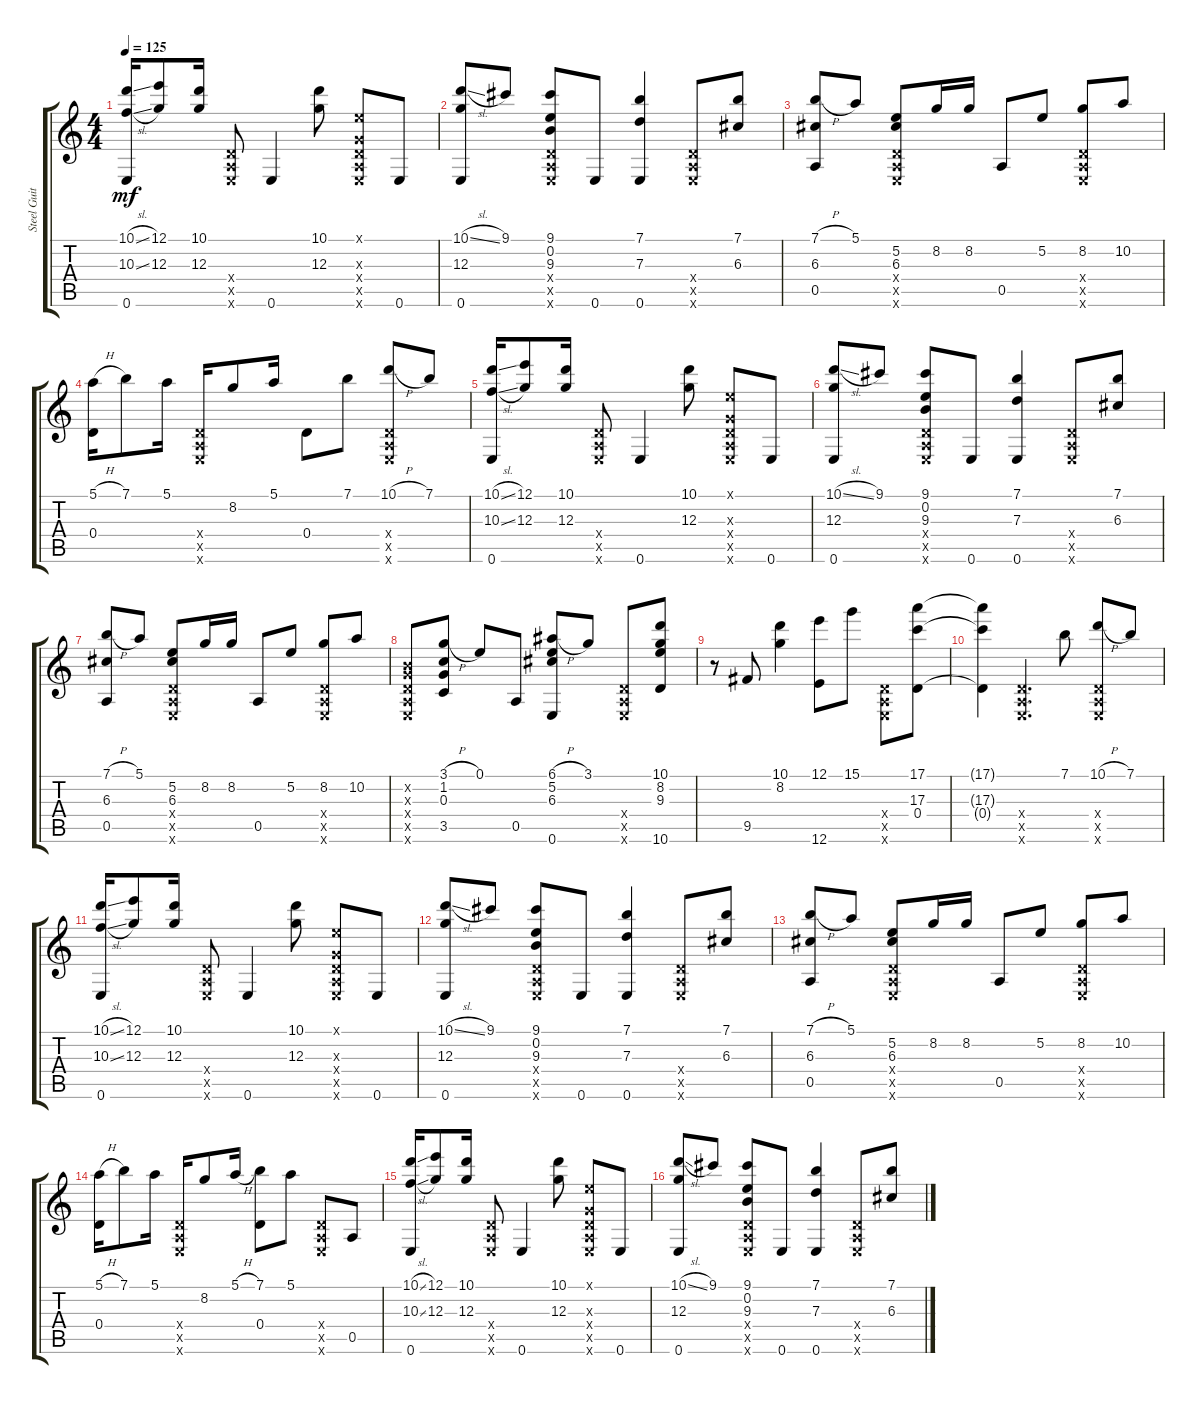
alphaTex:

\track ("Steel Guitar" "Steel Guit") {instrument acousticguitarsteel}
\staff {score tabs}
\tuning (E4 B3 G3 D3 A2 E2) {hide}
\ts (4 4)
\tempo 125
\clef g2
\ks c
(10.1{sl} 10.3{sl} 0.6).16{dy mf} (12.1 12.3).8 (10.1 12.3).16 (0.4{x} 0.5{x} 0.6{x}).8 0.6.4 (10.1 12.3).8 (0.1{x} 0.3{x} 0.4{x} 0.5{x} 0.6{x}).8 0.6.8 |
(10.1{sl} 12.3 0.6).8 9.1.8 (9.1 0.2 9.3 0.4{x} 0.5{x} 0.6{x}).8 0.6.8 (7.1 7.3 0.6).4 (0.4{x} 0.5{x} 0.6{x}).8 (7.1 6.3).8 |
(7.1{h} 6.3 0.5).8 5.1.8 (5.2 6.3 0.4{x} 0.5{x} 0.6{x}).8 8.2.16 8.2.16 0.5.8 5.2.8 (8.2 0.4{x} 0.5{x} 0.6{x}).8 10.2.8 |
(5.1{h} 0.4).16 7.1.8 5.1.16 (0.4{x} 0.5{x} 0.6{x}).16 8.2.8 5.1.16 0.4.8 7.1.8 (10.1{h} 0.4{x} 0.5{x} 0.6{x}).8 7.1.8 |
(10.1{sl} 10.3{sl} 0.6).16 (12.1 12.3).8 (10.1 12.3).16 (0.4{x} 0.5{x} 0.6{x}).8 0.6.4 (10.1 12.3).8 (0.1{x} 0.3{x} 0.4{x} 0.5{x} 0.6{x}).8 0.6.8 |
(10.1{sl} 12.3 0.6).8 9.1.8 (9.1 0.2 9.3 0.4{x} 0.5{x} 0.6{x}).8 0.6.8 (7.1 7.3 0.6).4 (0.4{x} 0.5{x} 0.6{x}).8 (7.1 6.3).8 |
(7.1{h} 6.3 0.5).8 5.1.8 (5.2 6.3 0.4{x} 0.5{x} 0.6{x}).8 8.2.16 8.2.16 0.5.8 5.2.8 (8.2 0.4{x} 0.5{x} 0.6{x}).8 10.2.8 |
(0.2{x} 0.3{x} 0.4{x} 0.5{x} 0.6{x}).8 (3.1{h} 1.2 0.3 3.5).8 0.1.8 0.5.8 (6.1{h} 5.2 6.3 0.6).8 3.1.8 (0.4{x} 0.5{x} 0.6{x}).8 (10.1 8.2 9.3 10.6).8 |
r.8 9.5.8 (10.1 8.2).4 (12.1 12.6).8 15.1.8 (0.4{x} 0.5{x} 0.6{x}).8 (17.1 17.3 0.4).8 |
(17.1{t} 17.3{t} 0.4{t}).4 (0.4{x} 0.5{x} 0.6{x}).4{d} 7.1.8 (10.1{h} 0.4{x} 0.5{x} 0.6{x}).8 7.1.8 |
(10.1{sl} 10.3{sl} 0.6).16 (12.1 12.3).8 (10.1 12.3).16 (0.4{x} 0.5{x} 0.6{x}).8 0.6.4 (10.1 12.3).8 (0.1{x} 0.3{x} 0.4{x} 0.5{x} 0.6{x}).8 0.6.8 |
(10.1{sl} 12.3 0.6).8 9.1.8 (9.1 0.2 9.3 0.4{x} 0.5{x} 0.6{x}).8 0.6.8 (7.1 7.3 0.6).4 (0.4{x} 0.5{x} 0.6{x}).8 (7.1 6.3).8 |
(7.1{h} 6.3 0.5).8 5.1.8 (5.2 6.3 0.4{x} 0.5{x} 0.6{x}).8 8.2.16 8.2.16 0.5.8 5.2.8 (8.2 0.4{x} 0.5{x} 0.6{x}).8 10.2.8 |
(5.1{h} 0.4).16 7.1.8 5.1.16 (0.4{x} 0.5{x} 0.6{x}).16 8.2.8 5.1{h}.16 (7.1 0.4).8 5.1.8 (0.4{x} 0.5{x} 0.6{x}).8 0.5.8 |
(10.1{sl} 10.3{sl} 0.6).16 (12.1 12.3).8 (10.1 12.3).16 (0.4{x} 0.5{x} 0.6{x}).8 0.6.4 (10.1 12.3).8 (0.1{x} 0.3{x} 0.4{x} 0.5{x} 0.6{x}).8 0.6.8 |
(10.1{sl} 12.3 0.6).8 9.1.8 (9.1 0.2 9.3 0.4{x} 0.5{x} 0.6{x}).8 0.6.8 (7.1 7.3 0.6).4 (0.4{x} 0.5{x} 0.6{x}).8 (7.1 6.3).8
